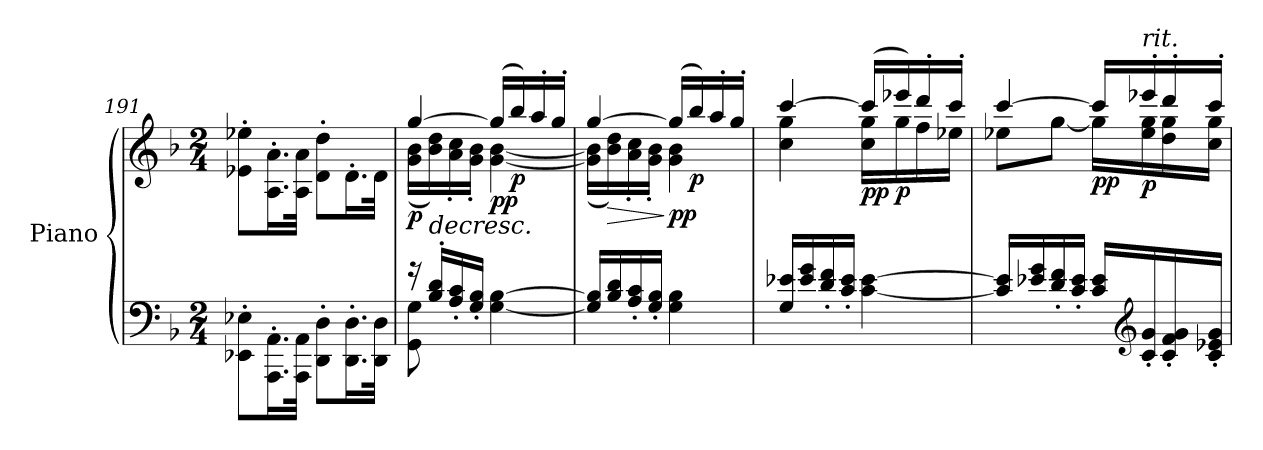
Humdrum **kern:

**kern	**kern	**dynam
*part1	*part1	*part1
*staff2	*staff1	*staff1/2
*I"Piano	*	*
*I'Pno	*	*
!!LO:LB:g=z
*clefF4	*clefG2	*
*k[b-]	*k[b-]	*
*M2/4	*M2/4	*
=191	=191	=191
8EE-X\' 8E-X\'L	8e-X\' 8ee-X\'L	.
16.AAA\' 16.AA\'L	16.A\' 16.a\'L	.
32AAA\ 32AA\JJk	32A\ 32a\JJk	.
8DD\' 8D\'L	8d\' 8dd\'L	.
16.DD\' 16.D\'L	16.d'\L	.
32DD\ 32D\JJk	32d\JJk	.
=192	=192	=192
*^	*^	*
!	!	!	!	!LO:DY:b
16r	8GG\ 8G\	[4gg/	(>16g\ 16b-\LL	p
!	!	!	!	!LO:HP:b
16B-/' 16d/'LL	.	.	16b-\ 16dd\)	>
16A/' 16c/'	8ryy	.	16a\' 16cc\'	.
16G/' 16B-/'JJ	.	.	16g\' 16b-\'JJ	.
!	!	!	!	!LO:DY:b
[4G\ [4B-\	4ryy	(<16gg/LL]	[4g\ [4b-\	pp
!	!	!	!	!LO:DY:b
.	.	16bb-/)	.	p
.	.	16aa'/	.	.
.	.	16gg'/JJ	.	.
*v	*v	*	*	*
=193	=193	=193	=193
16G/] 16B-/]LL	[4gg/	(>16g\] 16b-\]LL	.
!	!	!	!LO:HP:b
16B-/ 16d/	.	16b-\ 16dd\)	>
16A/' 16c/'	.	16a\' 16cc\'	.
16G/' 16B-/'JJ	.	16g\' 16b-\'JJ	.
!	!	!	!LO:DY:n=1:b
4G\ 4B-\	(<16gg/LL]	4g\ 4b-\	] pp
!	!	!	!LO:DY:n=2:b
.	16bb-/)	.	p
.	16aa'/	.	.
.	16gg'/JJ	.	.
=194	=194	=194	=194
16G/ 16e-X/LL	[4ccc/	4cc\ 4gg\	.
16e-/ 16g/	.	.	.
16d/' 16f/'	.	.	.
16c/' 16e-/'JJ	.	.	.
!	!	!	!LO:DY:n=1:b
[4c\ [4e-\	(>16ccc/LL]	16cc\ 16gg\LL	] pp
!	!	!	!LO:DY:n=2:b
.	16eee-X/)	16gg\	p
.	16ddd'/	16ff\	.
.	16ccc'/JJ	16ee-X\JJ	.
=195	=195	=195	=195
16c/] 16e-/]LL	[4ccc/	8ee-X\L	.
16e-X/ 16g/	.	.	.
16d/' 16f/'	.	[8gg\J	.
16c/' 16e-/'JJ	.	.	.
!	!	!	!LO:DY:b
16c/ 16e-/LL	16ccc/LL]	16gg\LL]	pp
*clefG2	*	*	*
!	!LO:TX:a:i:t=rit.	!	!
!	!	!	!LO:DY:b
16c/' 16g/'	16eee-X'/	16ee-\ 16gg\	p
16c/' 16f/' 16g/'	16ddd'/	16dd\ 16gg\	.
16c/' 16e-X/' 16g/'JJ	16ccc'/JJ	16cc\ 16gg\JJ	.
*	*v	*v	*
=	=	=
*-	*-	*-
